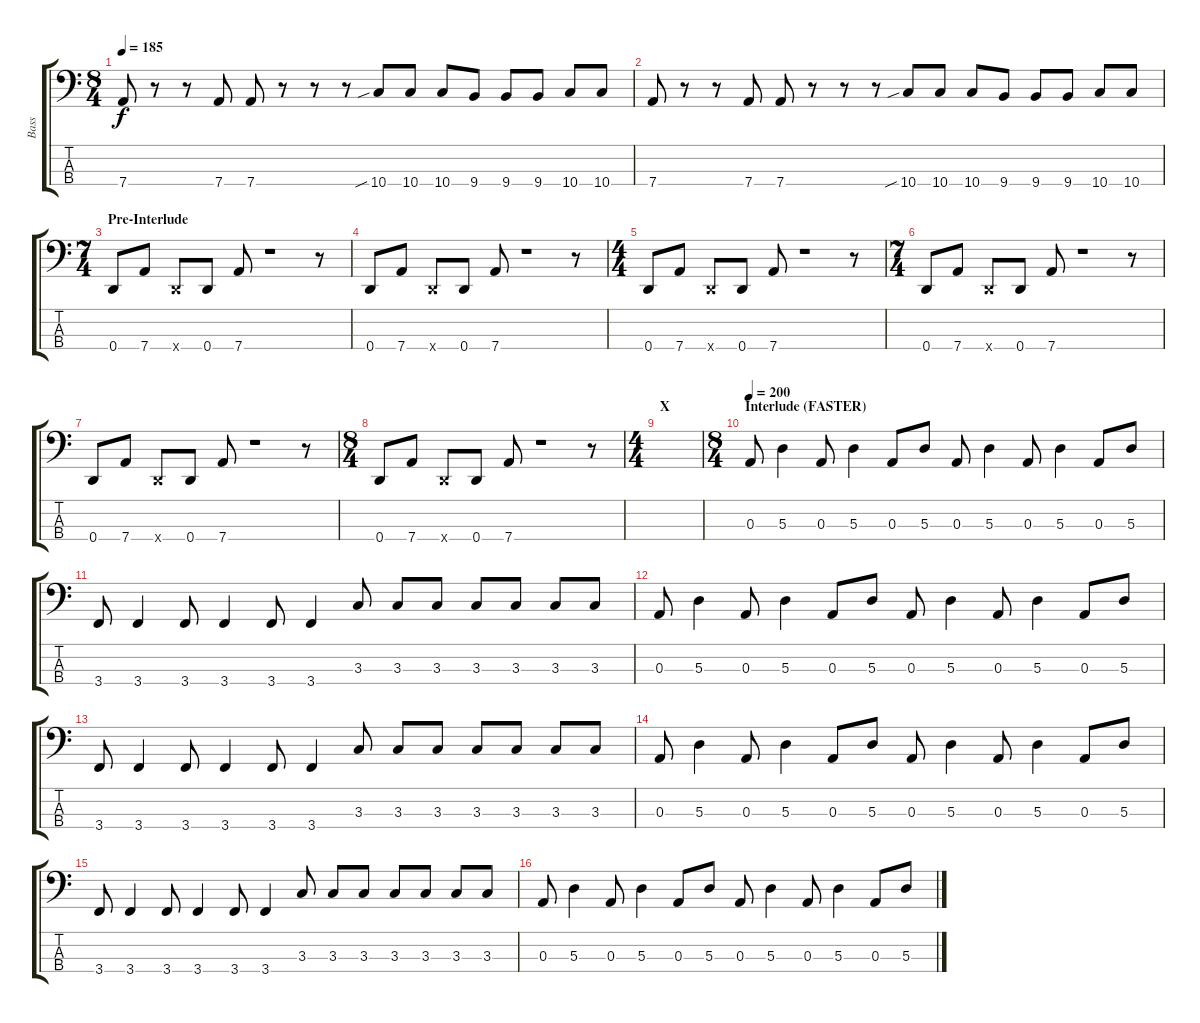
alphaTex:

\track ("Bass" "Bass") {instrument slapbass2}
\staff {score tabs}
\tuning (G2 D2 A1 D1) {hide}
\ts (8 4)
\tempo 185
\clef f4
\ks c
7.4.8{dy f} r.8 r.8 7.4.8 7.4.8 r.8 r.8 r.8 10.4{sib}.8 10.4.8 10.4.8 9.4.8 9.4.8 9.4.8 10.4.8 10.4.8 |
7.4.8 r.8 r.8 7.4.8 7.4.8 r.8 r.8 r.8 10.4{sib}.8 10.4.8 10.4.8 9.4.8 9.4.8 9.4.8 10.4.8 10.4.8 |
\ts (7 4)
\section ("" "Pre-Interlude")
0.4.8 7.4.8 0.4{x}.8 0.4.8 7.4.8 r.1 r.8 |
0.4.8 7.4.8 0.4{x}.8 0.4.8 7.4.8 r.1 r.8 |
\ts (4 4)
0.4.8 7.4.8 0.4{x}.8 0.4.8 7.4.8 r.1 r.8 |
\ts (7 4)
0.4.8 7.4.8 0.4{x}.8 0.4.8 7.4.8 r.1 r.8 |
0.4.8 7.4.8 0.4{x}.8 0.4.8 7.4.8 r.1 r.8 |
\ts (8 4)
0.4.8 7.4.8 0.4{x}.8 0.4.8 7.4.8 r.1 r.8 |
\ts (4 4)
\section ("" "X")
|
\ts (8 4)
\section ("" "Interlude (FASTER)")
\tempo 200
0.3.8 5.3.4 0.3.8 5.3.4 0.3.8 5.3.8 0.3.8 5.3.4 0.3.8 5.3.4 0.3.8 5.3.8 |
3.4.8 3.4.4 3.4.8 3.4.4 3.4.8 3.4.4 3.3.8 3.3.8 3.3.8 3.3.8 3.3.8 3.3.8 3.3.8 |
0.3.8 5.3.4 0.3.8 5.3.4 0.3.8 5.3.8 0.3.8 5.3.4 0.3.8 5.3.4 0.3.8 5.3.8 |
3.4.8 3.4.4 3.4.8 3.4.4 3.4.8 3.4.4 3.3.8 3.3.8 3.3.8 3.3.8 3.3.8 3.3.8 3.3.8 |
0.3.8 5.3.4 0.3.8 5.3.4 0.3.8 5.3.8 0.3.8 5.3.4 0.3.8 5.3.4 0.3.8 5.3.8 |
3.4.8 3.4.4 3.4.8 3.4.4 3.4.8 3.4.4 3.3.8 3.3.8 3.3.8 3.3.8 3.3.8 3.3.8 3.3.8 |
0.3.8 5.3.4 0.3.8 5.3.4 0.3.8 5.3.8 0.3.8 5.3.4 0.3.8 5.3.4 0.3.8 5.3.8
